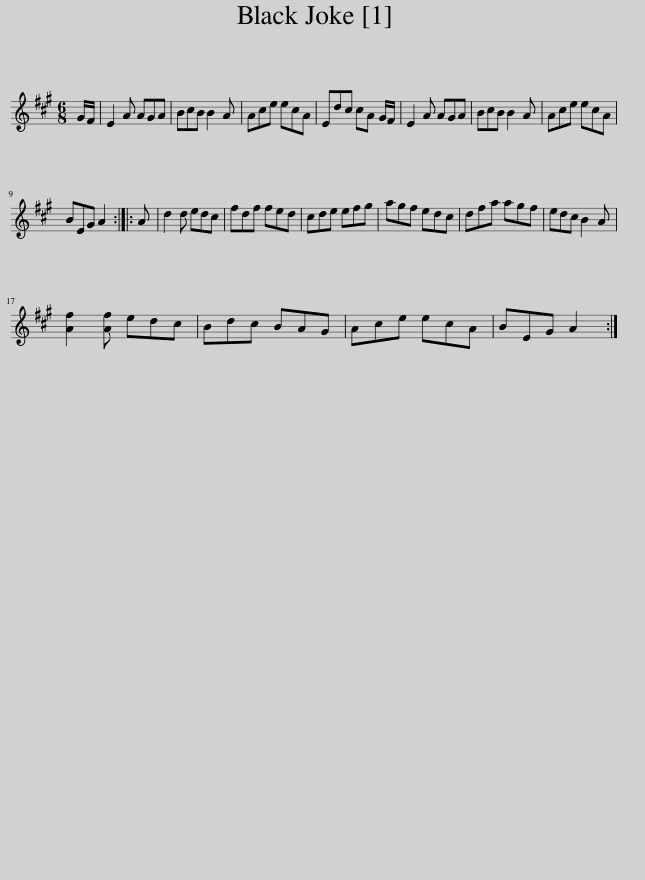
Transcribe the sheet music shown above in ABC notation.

X:1
L:1/8
M:6/8
I:linebreak $
K:A
V:1 treble
V:1
 G/F/ | E2 A AGA | BcB B2 A | Ace ecA | Edc cA G/F/ | %5
 E2 A AGA | BcB B2 A | Ace ecA |$ BEG A2 :: A | %10
 d2 d edc | fdf fed | cde efg | agf edc | dfa agf | %15
 edc B2 A |$ [Af]2 [Af] edc | Bdc BAG | Ace ecA | BEG A2 :| %20
